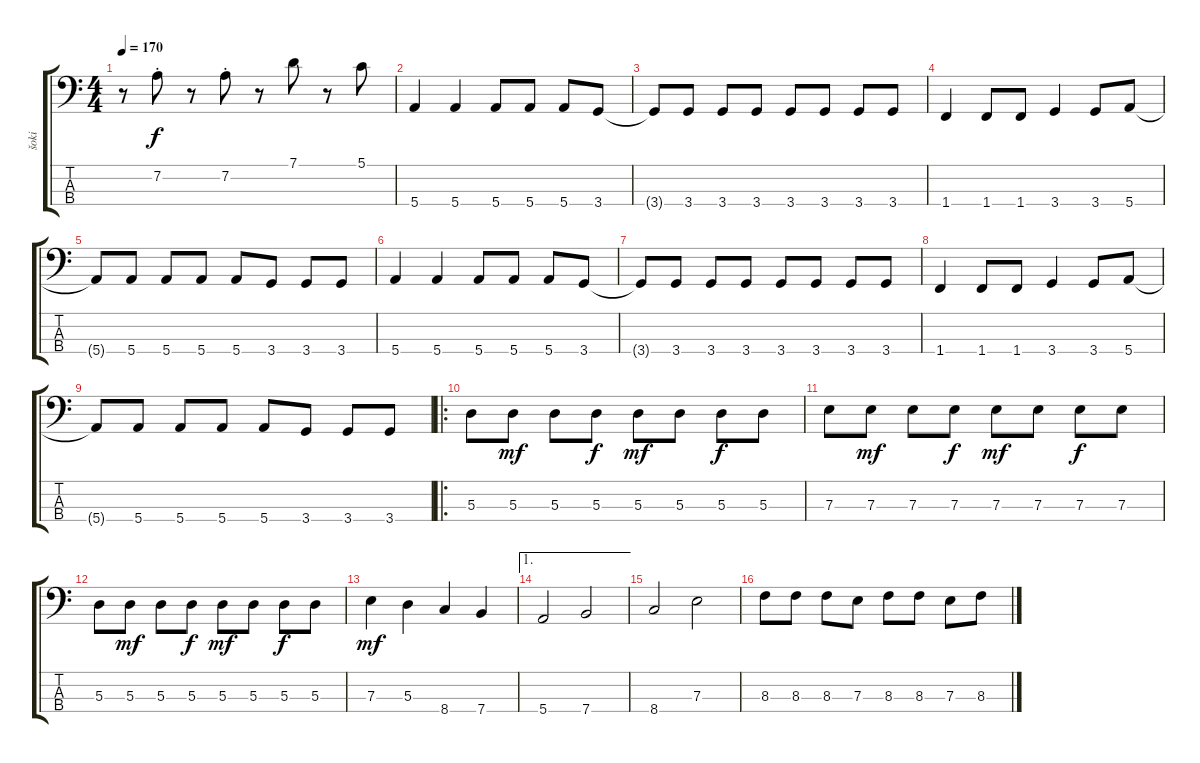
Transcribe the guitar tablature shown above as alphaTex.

\track ("šoki" "šoki") {instrument electricbassfinger}
\staff {score tabs}
\tuning (G2 D2 A1 E1) {hide}
\ts (4 4)
\tempo 170
\clef f4
\ks c
r.8{dy f} 7.2{st}.8 r.8 7.2{st}.8 r.8 7.1.8 r.8 5.1.8 |
5.4.4 5.4.4 5.4.8 5.4.8 5.4.8 3.4.8 |
3.4{t}.8 3.4.8 3.4.8 3.4.8 3.4.8 3.4.8 3.4.8 3.4.8 |
1.4.4 1.4.8 1.4.8 3.4.4 3.4.8 5.4.8 |
5.4{t}.8 5.4.8 5.4.8 5.4.8 5.4.8 3.4.8 3.4.8 3.4.8 |
5.4.4 5.4.4 5.4.8 5.4.8 5.4.8 3.4.8 |
3.4{t}.8 3.4.8 3.4.8 3.4.8 3.4.8 3.4.8 3.4.8 3.4.8 |
1.4.4 1.4.8 1.4.8 3.4.4 3.4.8 5.4.8 |
5.4{t}.8 5.4.8 5.4.8 5.4.8 5.4.8 3.4.8 3.4.8 3.4.8 |
\ro
5.3.8 5.3.8{dy mf} 5.3.8 5.3.8{dy f} 5.3.8{dy mf} 5.3.8 5.3.8{dy f} 5.3.8 |
7.3.8 7.3.8{dy mf} 7.3.8 7.3.8{dy f} 7.3.8{dy mf} 7.3.8 7.3.8{dy f} 7.3.8 |
5.3.8 5.3.8{dy mf} 5.3.8 5.3.8{dy f} 5.3.8{dy mf} 5.3.8 5.3.8{dy f} 5.3.8 |
7.3.4{dy mf} 5.3.4 8.4.4 7.4.4 |
\ae 1
5.4.2 7.4.2 |
8.4.2 7.3.2 |
8.3.8 8.3.8 8.3.8 7.3.8 8.3.8 8.3.8 7.3.8 8.3.8
